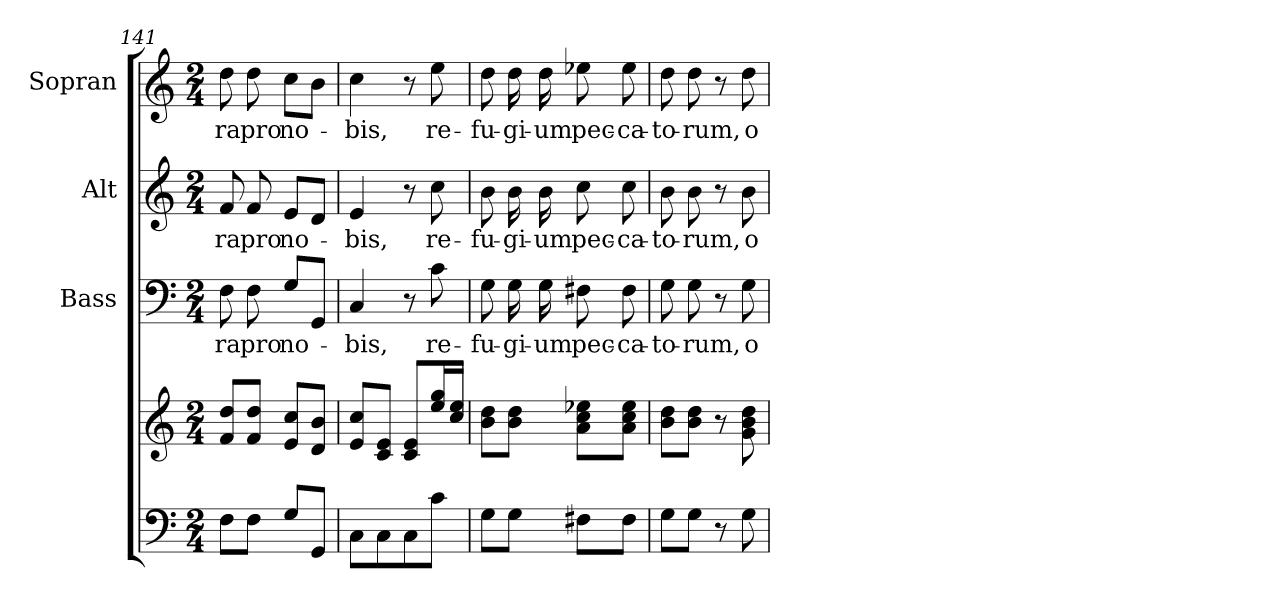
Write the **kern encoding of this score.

**kern	**kern	**kern	**text	**kern	**text	**kern	**text
*part4	*part4	*part3	*part3	*part2	*part2	*part1	*part1
*staff5	*staff4	*staff3	*staff3	*staff2	*staff2	*staff1	*staff1
*	*	*I"Bass	*	*I"Alt	*	*I"Sopran	*
*	*	*I'B.	*	*I'A.	*	*I'S.	*
!!LO:LB:g=z
*clefF4	*clefG2	*clefF4	*	*clefG2	*	*clefG2	*
*k[]	*k[]	*k[]	*	*k[]	*	*k[]	*
*C:	*C:	*C:	*	*C:	*	*C:	*
*M2/4	*M2/4	*M2/4	*	*M2/4	*	*M2/4	*
=141	=141	=141	=141	=141	=141	=141	=141
!	!	!	!LO:LY:b	!	!LO:LY:b	!	!LO:LY:b
8F\L	8f/ 8dd/L	8F\	-ra	8f/	-ra	8dd\	-ra
!	!	!	!LO:LY:b	!	!LO:LY:b	!	!LO:LY:b
8F\J	8f/ 8dd/J	8F\	pro	8f/	pro	8dd\	pro
!	!	!	!LO:LY:b	!	!LO:LY:b	!	!LO:LY:b
8G/L	8e/ 8cc/L	8G/L	no-	8e/L	no-	8cc\L	no-
8GG/J	8d/ 8b/J	8GG/J	.	8d/J	.	8b\J	.
=142	=142	=142	=142	=142	=142	=142	=142
!	!	!	!LO:LY:b	!	!LO:LY:b	!	!LO:LY:b
8C\L	8e/ 8cc/L	4C/	-bis,	4e/	-bis,	4cc\	-bis,
8C\	8c/ 8e/J	.	.	.	.	.	.
8C\	8c/ 8e/L	8r	.	8r	.	8r	.
!	!	!	!LO:LY:b	!	!LO:LY:b	!	!LO:LY:b
8c\J	16ee/ 16gg/L	8c\	re-	8cc\	re-	8ee\	re-
.	16cc/ 16ee/JJ	.	.	.	.	.	.
=143	=143	=143	=143	=143	=143	=143	=143
!	!	!	!LO:LY:b	!	!LO:LY:b	!	!LO:LY:b
8G\L	8b\ 8dd\L	8G\	-fu-	8b\	-fu-	8dd\	-fu-
!	!	!	!LO:LY:b	!	!LO:LY:b	!	!LO:LY:b
8G\J	8b\ 8dd\J	16G\	-gi-	16b\	-gi-	16dd\	-gi-
!	!	!	!LO:LY:b	!	!LO:LY:b	!	!LO:LY:b
.	.	16G\	-um	16b\	-um	16dd\	-um
!	!	!	!LO:LY:b	!	!LO:LY:b	!	!LO:LY:b
8F#X\L	8a\ 8cc\ 8ee-X\L	8F#X\	pec-	8cc\	pec-	8ee-X\	pec-
!	!	!	!LO:LY:b	!	!LO:LY:b	!	!LO:LY:b
8F#\J	8a\ 8cc\ 8ee-\J	8F#\	-ca-	8cc\	-ca-	8ee-\	-ca-
=144	=144	=144	=144	=144	=144	=144	=144
!	!	!	!LO:LY:b	!	!LO:LY:b	!	!LO:LY:b
8G\L	8b\ 8dd\L	8G\	-to-	8b\	-to-	8dd\	-to-
!	!	!	!LO:LY:b	!	!LO:LY:b	!	!LO:LY:b
8G\J	8b\ 8dd\J	8G\	-rum,	8b\	-rum,	8dd\	-rum,
8r	8r	8r	.	8r	.	8r	.
!	!	!	!LO:LY:b	!	!LO:LY:b	!	!LO:LY:b
8G\	8g\ 8b\ 8dd\	8G\	o-	8b\	o-	8dd\	o-
=	=	=	=	=	=	=	=
*-	*-	*-	*-	*-	*-	*-	*-
